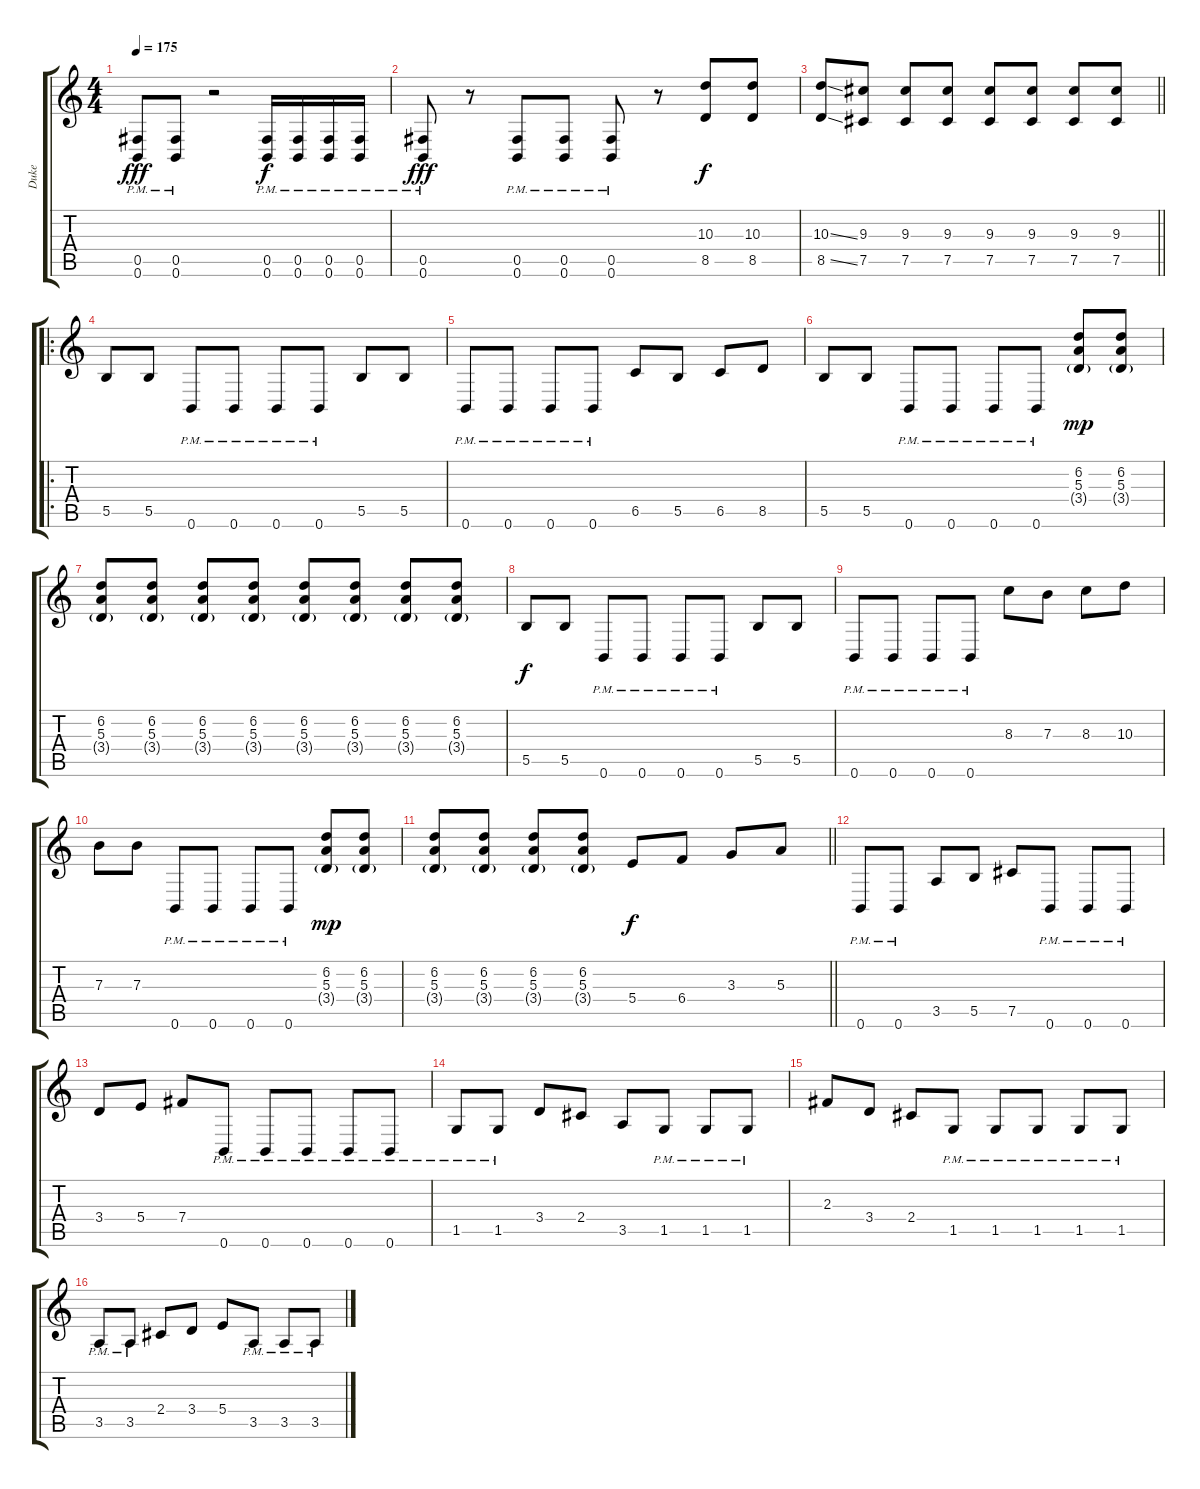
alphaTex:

\track ("Duke" "Duke") {instrument distortionguitar}
\staff {score tabs}
\tuning (Db4 Ab3 E3 B2 Gb2 B1) {hide}
\ts (4 4)
\tempo 175
\clef g2
\ks c
(0.5{pm} 0.6{pm}).8{dy fff} (0.5{pm} 0.6{pm}).8 r.2 (0.5{pm} 0.6{pm}).16{dy f} (0.5{pm} 0.6{pm}).16 (0.5{pm} 0.6{pm}).16 (0.5{pm} 0.6{pm}).16 |
(0.5{pm} 0.6{pm}).8{dy fff} r.8 (0.5{pm} 0.6{pm}).8 (0.5{pm} 0.6{pm}).8 (0.5{pm} 0.6{pm}).8 r.8 (10.3 8.5).8{dy f} (10.3 8.5).8 |
\barLineRight lightlight
(10.3{ss} 8.5{ss}).8 (9.3 7.5).8 (9.3 7.5).8 (9.3 7.5).8 (9.3 7.5).8 (9.3 7.5).8 (9.3 7.5).8 (9.3 7.5).8 |
\ro
\section ("" "")
5.5.8 5.5.8 0.6{pm}.8 0.6{pm}.8 0.6{pm}.8 0.6{pm}.8 5.5.8 5.5.8 |
0.6{pm}.8 0.6{pm}.8 0.6{pm}.8 0.6{pm}.8 6.5.8 5.5.8 6.5.8 8.5.8 |
5.5.8 5.5.8 0.6{pm}.8 0.6{pm}.8 0.6{pm}.8 0.6{pm}.8 (6.2 5.3 3.4{g}).8{dy mp} (6.2 5.3 3.4{g}).8 |
(6.2 5.3 3.4{g}).8 (6.2 5.3 3.4{g}).8 (6.2 5.3 3.4{g}).8 (6.2 5.3 3.4{g}).8 (6.2 5.3 3.4{g}).8 (6.2 5.3 3.4{g}).8 (6.2 5.3 3.4{g}).8 (6.2 5.3 3.4{g}).8 |
5.5.8{dy f} 5.5.8 0.6{pm}.8 0.6{pm}.8 0.6{pm}.8 0.6{pm}.8 5.5.8 5.5.8 |
0.6{pm}.8 0.6{pm}.8 0.6{pm}.8 0.6{pm}.8 8.3.8 7.3.8 8.3.8 10.3.8 |
7.3.8 7.3.8 0.6{pm}.8 0.6{pm}.8 0.6{pm}.8 0.6{pm}.8 (6.2 5.3 3.4{g}).8{dy mp} (6.2 5.3 3.4{g}).8 |
\barLineRight lightlight
(6.2 5.3 3.4{g}).8 (6.2 5.3 3.4{g}).8 (6.2 5.3 3.4{g}).8 (6.2 5.3 3.4{g}).8 5.4.8{dy f} 6.4.8 3.3.8 5.3.8 |
\section ("" "")
0.6{pm}.8 0.6{pm}.8 3.5.8 5.5.8 7.5.8 0.6{pm}.8 0.6{pm}.8 0.6{pm}.8 |
3.4.8 5.4.8 7.4.8 0.6{pm}.8 0.6{pm}.8 0.6{pm}.8 0.6{pm}.8 0.6{pm}.8 |
1.5{pm}.8 1.5{pm}.8 3.4.8 2.4.8 3.5.8 1.5{pm}.8 1.5{pm}.8 1.5{pm}.8 |
2.3.8 3.4.8 2.4.8 1.5{pm}.8 1.5{pm}.8 1.5{pm}.8 1.5{pm}.8 1.5{pm}.8 |
3.5{pm}.8 3.5{pm}.8 2.4.8 3.4.8 5.4.8 3.5{pm}.8 3.5{pm}.8 3.5{pm}.8
